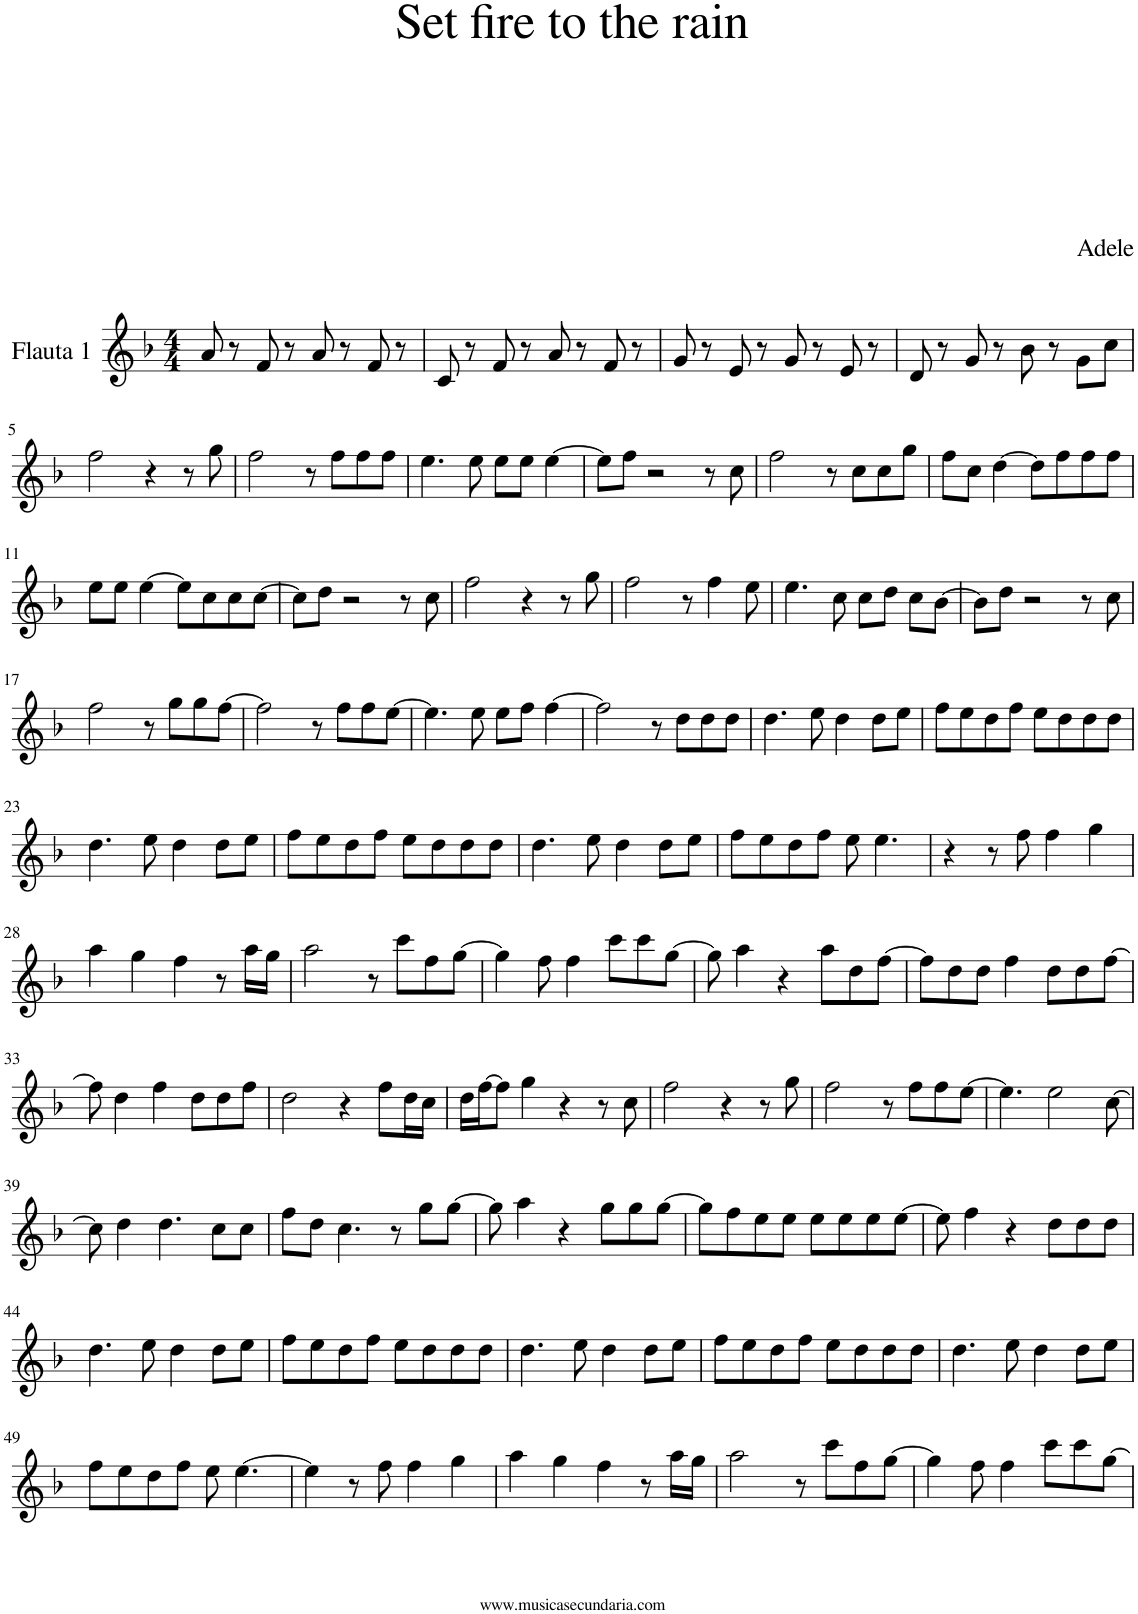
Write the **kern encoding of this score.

**kern
*part1
*staff1
*I"Flauta 1
*I'Fl
*clefG2
*k[b-]
*M4/4
=1
8a/
8r
8f/
8r
8a/
8r
8f/
8r
=2
8c/
8r
8f/
8r
8a/
8r
8f/
8r
=3
8g/
8r
8e/
8r
8g/
8r
8e/
8r
=4
8d/
8r
8g/
8r
8b-\
8r
8g\L
8cc\J
!!LO:LB:g=z
=5
2ff\
4r
8r
8gg\
=6
2ff\
8r
8ff\L
8ff\
8ff\J
=7
4.ee\
8ee\
8ee\L
8ee\J
[4ee\
=8
8ee\L]
8ff\J
2r
8r
8cc\
=9
2ff\
8r
8cc\L
8cc\
8gg\J
=10
8ff\L
8cc\J
[4dd\
8dd\L]
8ff\
8ff\
8ff\J
!!LO:LB:g=z
=11
8ee\L
8ee\J
[4ee\
8ee\L]
8cc\
8cc\
[8cc\J
=12
8cc\L]
8dd\J
2r
8r
8cc\
=13
2ff\
4r
8r
8gg\
=14
2ff\
8r
4ff\
8ee\
=15
4.ee\
8cc\
8cc\L
8dd\J
8cc\L
[8b-\J
=16
8b-\L]
8dd\J
2r
8r
8cc\
!!LO:LB:g=z
=17
2ff\
8r
8gg\L
8gg\
[8ff\J
=18
2ff\]
8r
8ff\L
8ff\
[8ee\J
=19
4.ee\]
8ee\
8ee\L
8ff\J
[4ff\
=20
2ff\]
8r
8dd\L
8dd\
8dd\J
=21
4.dd\
8ee\
4dd\
8dd\L
8ee\J
=22
8ff\L
8ee\
8dd\
8ff\J
8ee\L
8dd\
8dd\
8dd\J
!!LO:LB:g=z
=23
4.dd\
8ee\
4dd\
8dd\L
8ee\J
=24
8ff\L
8ee\
8dd\
8ff\J
8ee\L
8dd\
8dd\
8dd\J
=25
4.dd\
8ee\
4dd\
8dd\L
8ee\J
=26
8ff\L
8ee\
8dd\
8ff\J
8ee\
4.ee\
=27
4r
8r
8ff\
4ff\
4gg\
!!LO:LB:g=z
=28
4aa\
4gg\
4ff\
8r
16aa\LL
16gg\JJ
=29
2aa\
8r
8ccc\L
8ff\
[8gg\J
=30
4gg\]
8ff\
4ff\
8ccc\L
8ccc\
[8gg\J
=31
8gg\]
4aa\
4r
8aa\L
8dd\
[8ff\J
=32
8ff\L]
8dd\
8dd\J
4ff\
8dd\L
8dd\
[8ff\J
!!LO:LB:g=z
=33
8ff\]
4dd\
4ff\
8dd\L
8dd\
8ff\J
=34
2dd\
4r
8ff\L
16dd\L
16cc\JJ
=35
16dd\LL
[16ff\J
8ff\J]
4gg\
4r
8r
8cc\
=36
2ff\
4r
8r
8gg\
=37
2ff\
8r
8ff\L
8ff\
[8ee\J
=38
4.ee\]
2ee\
[8cc\
!!LO:LB:g=z
=39
8cc\]
4dd\
4.dd\
8cc\L
8cc\J
=40
8ff\L
8dd\J
4.cc\
8r
8gg\L
[8gg\J
=41
8gg\]
4aa\
4r
8gg\L
8gg\
[8gg\J
=42
8gg\L]
8ff\
8ee\
8ee\J
8ee\L
8ee\
8ee\
[8ee\J
=43
8ee\]
4ff\
4r
8dd\L
8dd\
8dd\J
!!LO:LB:g=z
=44
4.dd\
8ee\
4dd\
8dd\L
8ee\J
=45
8ff\L
8ee\
8dd\
8ff\J
8ee\L
8dd\
8dd\
8dd\J
=46
4.dd\
8ee\
4dd\
8dd\L
8ee\J
=47
8ff\L
8ee\
8dd\
8ff\J
8ee\L
8dd\
8dd\
8dd\J
=48
4.dd\
8ee\
4dd\
8dd\L
8ee\J
!!LO:LB:g=z
=49
8ff\L
8ee\
8dd\
8ff\J
8ee\
[4.ee\
=50
4ee\]
8r
8ff\
4ff\
4gg\
=51
4aa\
4gg\
4ff\
8r
16aa\LL
16gg\JJ
=52
2aa\
8r
8ccc\L
8ff\
[8gg\J
=53
4gg\]
8ff\
4ff\
8ccc\L
8ccc\
[8gg\J
=
*-
